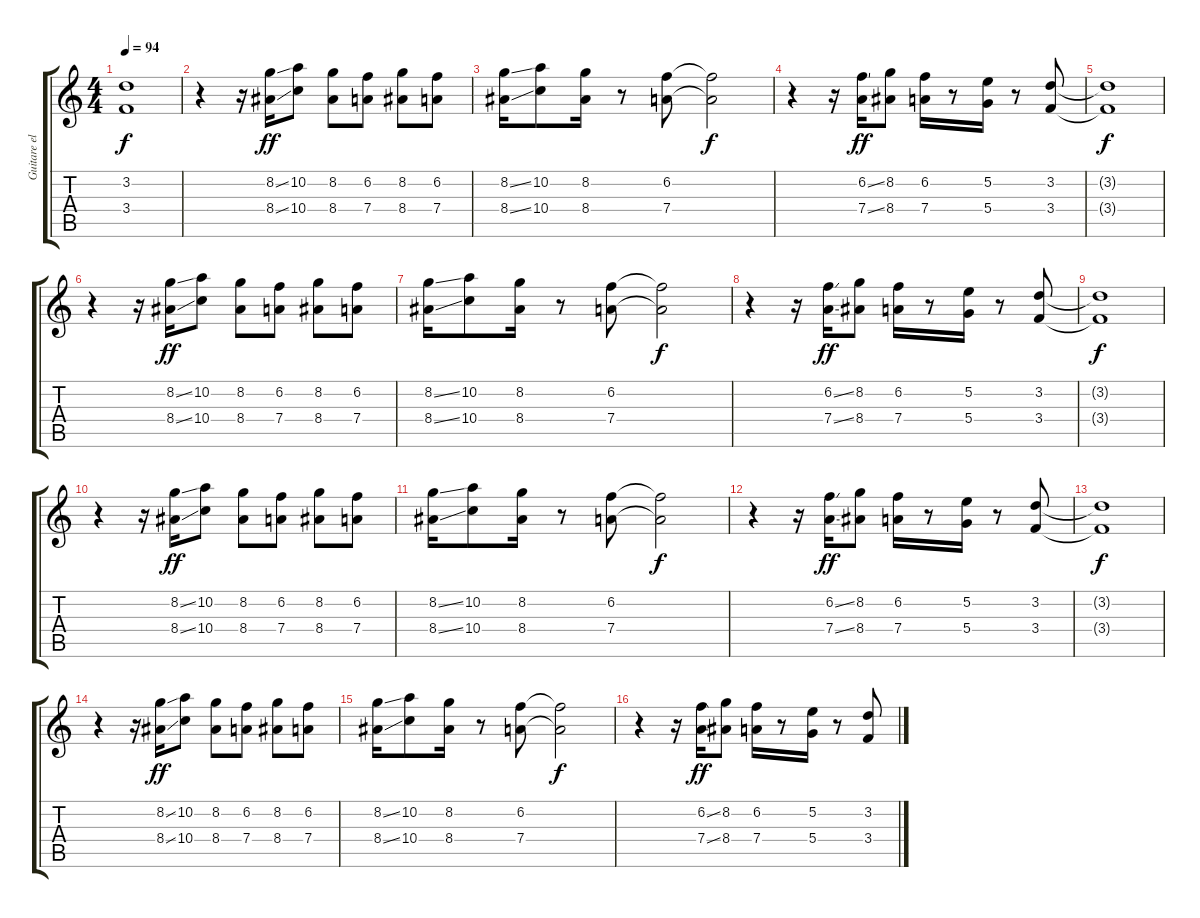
\track ("Guitare electrique" "Guitare el") {instrument electricguitarjazz}
\staff {score tabs}
\tuning (E4 B3 G3 D3 A2 E2) {hide}
\ts (4 4)
\tempo 94
\clef g2
\ks c
(3.2{t} 3.4{t}).1{dy f} |
r.4 r.16 (8.2{ss} 8.4{ss}).16{dy ff} (10.2 10.4).8 (8.2 8.4).8 (6.2 7.4).8 (8.2 8.4).8 (6.2 7.4).8 |
(8.2{ss} 8.4{ss}).16 (10.2 10.4).8 (8.2 8.4).16 r.8 (6.2 7.4).8 (6.2{t} 7.4{t}).2{dy f} |
r.4 r.16 (6.2{ss} 7.4{ss}).16{dy ff} (8.2 8.4).8 (6.2 7.4).16 r.8 (5.2 5.4).16 r.8 (3.2 3.4).8 |
(3.2{t} 3.4{t}).1{dy f} |
r.4 r.16 (8.2{ss} 8.4{ss}).16{dy ff} (10.2 10.4).8 (8.2 8.4).8 (6.2 7.4).8 (8.2 8.4).8 (6.2 7.4).8 |
(8.2{ss} 8.4{ss}).16 (10.2 10.4).8 (8.2 8.4).16 r.8 (6.2 7.4).8 (6.2{t} 7.4{t}).2{dy f} |
r.4 r.16 (6.2{ss} 7.4{ss}).16{dy ff} (8.2 8.4).8 (6.2 7.4).16 r.8 (5.2 5.4).16 r.8 (3.2 3.4).8 |
(3.2{t} 3.4{t}).1{dy f} |
r.4 r.16 (8.2{ss} 8.4{ss}).16{dy ff} (10.2 10.4).8 (8.2 8.4).8 (6.2 7.4).8 (8.2 8.4).8 (6.2 7.4).8 |
(8.2{ss} 8.4{ss}).16 (10.2 10.4).8 (8.2 8.4).16 r.8 (6.2 7.4).8 (6.2{t} 7.4{t}).2{dy f} |
r.4 r.16 (6.2{ss} 7.4{ss}).16{dy ff} (8.2 8.4).8 (6.2 7.4).16 r.8 (5.2 5.4).16 r.8 (3.2 3.4).8 |
(3.2{t} 3.4{t}).1{dy f} |
r.4 r.16 (8.2{ss} 8.4{ss}).16{dy ff} (10.2 10.4).8 (8.2 8.4).8 (6.2 7.4).8 (8.2 8.4).8 (6.2 7.4).8 |
(8.2{ss} 8.4{ss}).16 (10.2 10.4).8 (8.2 8.4).16 r.8 (6.2 7.4).8 (6.2{t} 7.4{t}).2{dy f} |
r.4 r.16 (6.2{ss} 7.4{ss}).16{dy ff} (8.2 8.4).8 (6.2 7.4).16 r.8 (5.2 5.4).16 r.8 (3.2 3.4).8
